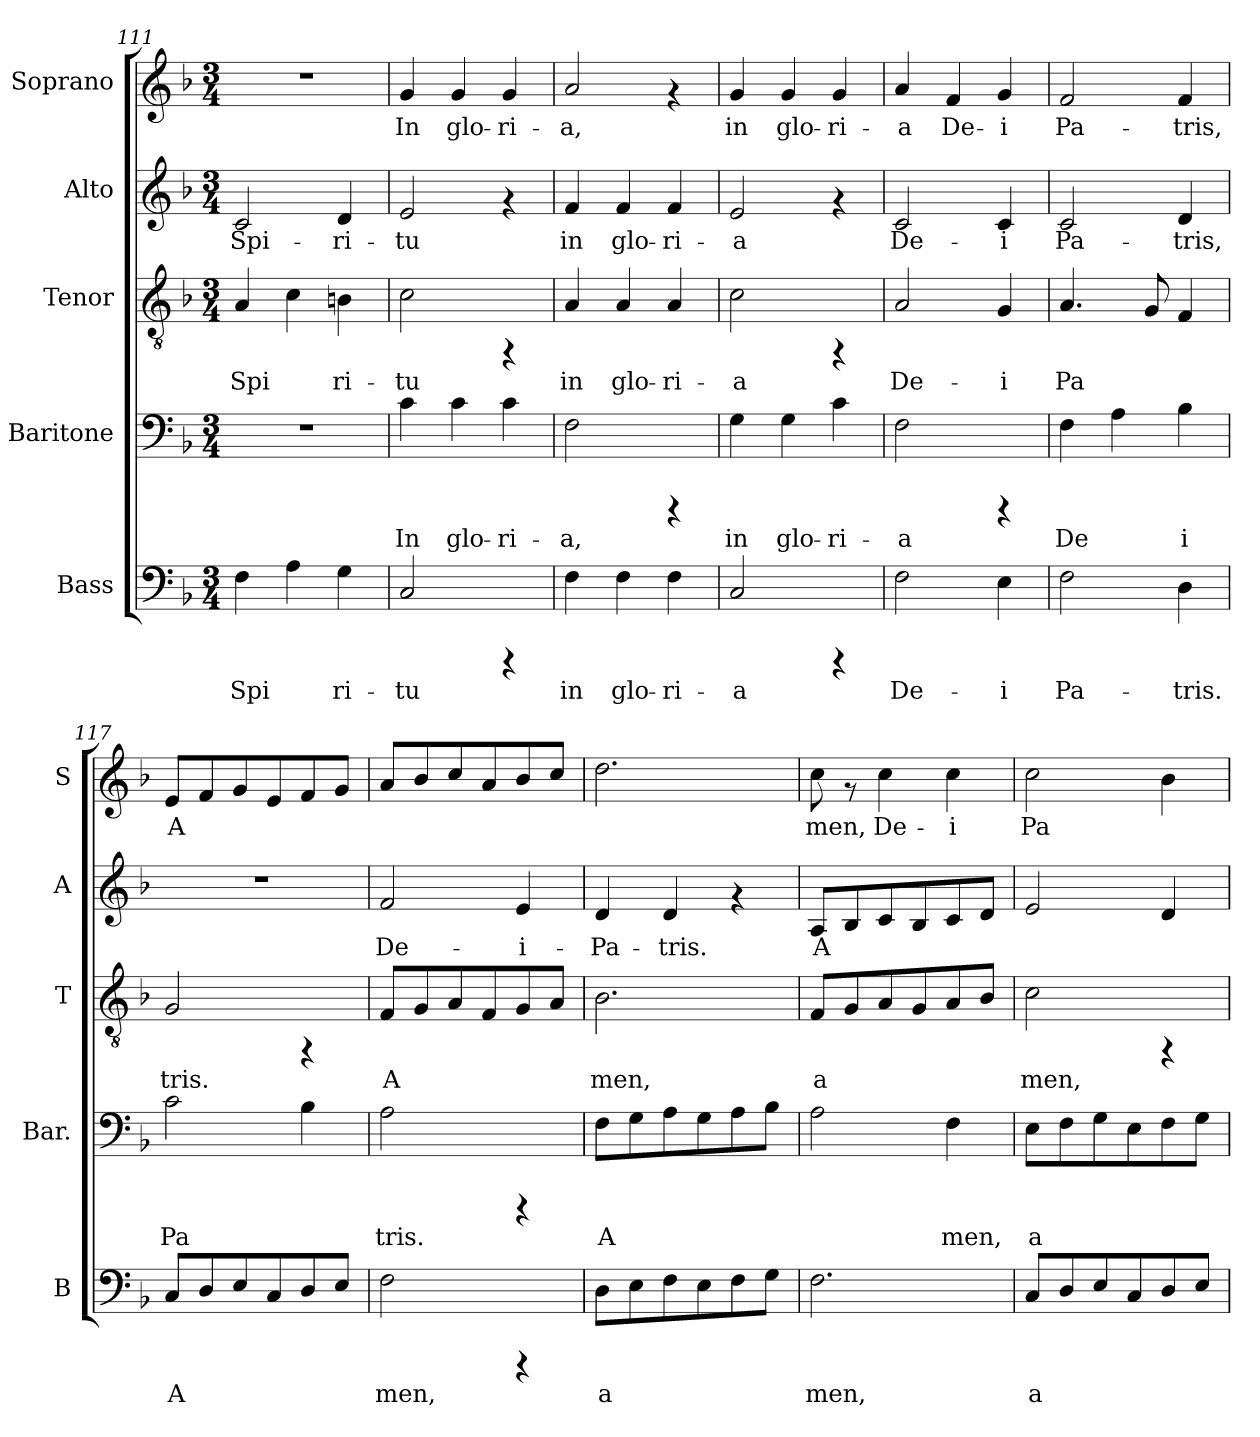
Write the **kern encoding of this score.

**kern	**text	**kern	**text	**kern	**text	**kern	**text	**kern	**text
*part5	*part5	*part4	*part4	*part3	*part3	*part2	*part2	*part1	*part1
*staff5	*staff5	*staff4	*staff4	*staff3	*staff3	*staff2	*staff2	*staff1	*staff1
*I"Bass	*	*I"Baritone	*	*I"Tenor	*	*I"Alto	*	*I"Soprano	*
*I'B	*	*I'Bar.	*	*I'T	*	*I'A	*	*I'S	*
*clefF4	*	*clefF4	*	*clefGv2	*	*clefG2	*	*clefG2	*
*k[b-]	*	*k[b-]	*	*k[b-]	*	*k[b-]	*	*k[b-]	*
*F:	*	*F:	*	*F:	*	*F:	*	*F:	*
*M3/4	*	*M3/4	*	*M3/4	*	*M3/4	*	*M3/4	*
=111	=111	=111	=111	=111	=111	=111	=111	=111	=111
!	!LO:LY:b:cj	!	!	!	!LO:LY:b:cj	!	!LO:LY:b:cj	!	!
4F\	Spi-	2.r	.	4A/	Spi-	2c/	Spi-	2.r	.
!	!LO:LY:b:cj	!	!	!	!LO:LY:b:cj	!	!	!	!
4A\	--	.	.	4c\	--	.	.	.	.
!	!LO:LY:b:cj	!	!	!	!LO:LY:b:cj	!	!LO:LY:b:cj	!	!
4G\	-ri-	.	.	4Bn\	-ri-	4d/	-ri-	.	.
!!LO:PB:g=z
=112	=112	=112	=112	=112	=112	=112	=112	=112	=112
!	!LO:LY:b:cj	!	!LO:LY:b:cj	!	!LO:LY:b:cj	!	!LO:LY:b:cj	!	!LO:LY:b:cj
2C/	-tu	4c\	In	2c\	-tu	2e/	-tu	4g/	In
!	!	!	!LO:LY:b:cj	!	!	!	!	!	!LO:LY:b:cj
.	.	4c\	glo-	.	.	.	.	4g/	glo-
!	!	!	!LO:LY:b:cj	!	!	!	!	!	!LO:LY:b:cj
4rCCC	.	4c\	-ri-	4rFF	.	4rf	.	4g/	-ri-
=113	=113	=113	=113	=113	=113	=113	=113	=113	=113
!	!LO:LY:b:cj	!	!LO:LY:b:cj	!	!LO:LY:b:cj	!	!LO:LY:b:cj	!	!LO:LY:b:cj
4F\	in	2F\	-a,	4A/	in	4f/	in	2a/	-a,
!	!LO:LY:b:cj	!	!	!	!LO:LY:b:cj	!	!LO:LY:b:cj	!	!
4F\	glo-	.	.	4A/	glo-	4f/	glo-	.	.
!	!LO:LY:b:cj	!	!	!	!LO:LY:b:cj	!	!LO:LY:b:cj	!	!
4F\	-ri-	4rCCC	.	4A/	-ri-	4f/	-ri-	4rf	.
=114	=114	=114	=114	=114	=114	=114	=114	=114	=114
!	!LO:LY:b:cj	!	!LO:LY:b:cj	!	!LO:LY:b:cj	!	!LO:LY:b:cj	!	!LO:LY:b:cj
2C/	-a	4G\	in	2c\	-a	2e/	-a	4g/	in
!	!	!	!LO:LY:b:cj	!	!	!	!	!	!LO:LY:b:cj
.	.	4G\	glo-	.	.	.	.	4g/	glo-
!	!	!	!LO:LY:b:cj	!	!	!	!	!	!LO:LY:b:cj
4rCCC	.	4c\	-ri-	4rFF	.	4rf	.	4g/	-ri-
=115	=115	=115	=115	=115	=115	=115	=115	=115	=115
!	!LO:LY:b:cj	!	!LO:LY:b:cj	!	!LO:LY:b:cj	!	!LO:LY:b:cj	!	!LO:LY:b:cj
2F\	De-	2F\	-a	2A/	De-	2c/	De-	4a/	-a
!	!	!	!	!	!	!	!	!	!LO:LY:b:cj
.	.	.	.	.	.	.	.	4f/	De-
!	!LO:LY:b:cj	!	!	!	!LO:LY:b:cj	!	!LO:LY:b:cj	!	!LO:LY:b:cj
4E\	-i	4rCCC	.	4G/	-i	4c/	-i	4g/	-i
=116	=116	=116	=116	=116	=116	=116	=116	=116	=116
!	!LO:LY:b:cj	!	!LO:LY:b:cj	!	!LO:LY:b:cj	!	!LO:LY:b:cj	!	!LO:LY:b:cj
2F\	Pa-	4F\	De-	4.A/	Pa-	2c/	Pa-	2f/	Pa-
!	!	!	!LO:LY:b:cj	!	!	!	!	!	!
.	.	4A\	--	.	.	.	.	.	.
!	!	!	!	!	!LO:LY:b:cj	!	!	!	!
.	.	.	.	8G/	--	.	.	.	.
!	!LO:LY:b:cj	!	!LO:LY:b:cj	!	!LO:LY:b:cj	!	!LO:LY:b:cj	!	!LO:LY:b:cj
4D\	-tris.	4B-\	-i	4F/	--	4d/	-tris,	4f/	-tris,
!!LO:LB:g=z
=117	=117	=117	=117	=117	=117	=117	=117	=117	=117
!	!LO:LY:b:cj	!	!LO:LY:b:cj	!	!LO:LY:b:cj	!	!	!	!LO:LY:b:cj
8C/L	A-	2c\	Pa-	2G/	-tris.	2.r	.	8e/L	A-
!	!LO:LY:b:cj	!	!	!	!	!	!	!	!LO:LY:b:cj
8D/	--	.	.	.	.	.	.	8f/	--
!	!LO:LY:b:cj	!	!	!	!	!	!	!	!LO:LY:b:cj
8E/	--	.	.	.	.	.	.	8g/	--
!	!LO:LY:b:cj	!	!	!	!	!	!	!	!LO:LY:b:cj
8C/	--	.	.	.	.	.	.	8e/	--
!	!LO:LY:b:cj	!	!LO:LY:b:cj	!	!	!	!	!	!LO:LY:b:cj
8D/	--	4B-\	--	4rFF	.	.	.	8f/	--
!	!LO:LY:b:cj	!	!	!	!	!	!	!	!LO:LY:b:cj
8E/J	--	.	.	.	.	.	.	8g/J	--
=118	=118	=118	=118	=118	=118	=118	=118	=118	=118
!	!LO:LY:b:cj	!	!LO:LY:b:cj	!	!LO:LY:b:cj	!	!LO:LY:b:cj	!	!LO:LY:b:cj
2F\	-men,	2A\	-tris.	8F/L	A-	2f/	De-	8a/L	--
!	!	!	!	!	!LO:LY:b:cj	!	!	!	!LO:LY:b:cj
.	.	.	.	8G/	--	.	.	8b-/	--
!	!	!	!	!	!LO:LY:b:cj	!	!	!	!LO:LY:b:cj
.	.	.	.	8A/	--	.	.	8cc/	--
!	!	!	!	!	!LO:LY:b:cj	!	!	!	!LO:LY:b:cj
.	.	.	.	8F/	--	.	.	8a/	--
!	!	!	!	!	!LO:LY:b:cj	!	!LO:LY:b:cj	!	!LO:LY:b:cj
4rCCC	.	4rCCC	.	8G/	--	4e/	-i-	8b-/	--
!	!	!	!	!	!LO:LY:b:cj	!	!	!	!LO:LY:b:cj
.	.	.	.	8A/J	--	.	.	8cc/J	--
=119	=119	=119	=119	=119	=119	=119	=119	=119	=119
!	!LO:LY:b:cj	!	!LO:LY:b:cj	!	!LO:LY:b:cj	!	!LO:LY:b:cj	!	!LO:LY:b:cj
8D\L	a-	8F\L	A-	2.B-\	-men,	4d/	-Pa-	2.dd\	--
!	!LO:LY:b:cj	!	!LO:LY:b:cj	!	!	!	!	!	!
8E\	--	8G\	--	.	.	.	.	.	.
!	!LO:LY:b:cj	!	!LO:LY:b:cj	!	!	!	!LO:LY:b:cj	!	!
8F\	--	8A\	--	.	.	4d/	-tris.	.	.
!	!LO:LY:b:cj	!	!LO:LY:b:cj	!	!	!	!	!	!
8E\	--	8G\	--	.	.	.	.	.	.
!	!LO:LY:b:cj	!	!LO:LY:b:cj	!	!	!	!	!	!
8F\	--	8A\	--	.	.	4rf	.	.	.
!	!LO:LY:b:cj	!	!LO:LY:b:cj	!	!	!	!	!	!
8G\J	--	8B-\J	--	.	.	.	.	.	.
=120	=120	=120	=120	=120	=120	=120	=120	=120	=120
!	!LO:LY:b:cj	!	!LO:LY:b:cj	!	!LO:LY:b:cj	!	!LO:LY:b:cj	!	!LO:LY:b:cj
2.F\	-men,	2A\	--	8F/L	a-	8A/L	A-	8cc\	-men,
!	!	!	!	!	!LO:LY:b:cj	!	!LO:LY:b:cj	!	!
.	.	.	.	8G/	--	8B-/	--	8rf	.
!	!	!	!	!	!LO:LY:b:cj	!	!LO:LY:b:cj	!	!LO:LY:b:cj
.	.	.	.	8A/	--	8c/	--	4cc\	De-
!	!	!	!	!	!LO:LY:b:cj	!	!LO:LY:b:cj	!	!
.	.	.	.	8G/	--	8B-/	--	.	.
!	!	!	!LO:LY:b:cj	!	!LO:LY:b:cj	!	!LO:LY:b:cj	!	!LO:LY:b:cj
.	.	4F\	-men,	8A/	--	8c/	--	4cc\	-i
!	!	!	!	!	!LO:LY:b:cj	!	!LO:LY:b:cj	!	!
.	.	.	.	8B-/J	--	8d/J	--	.	.
=121	=121	=121	=121	=121	=121	=121	=121	=121	=121
!	!LO:LY:b:cj	!	!LO:LY:b:cj	!	!LO:LY:b:cj	!	!LO:LY:b:cj	!	!LO:LY:b:cj
8C/L	a-	8E\L	a-	2c\	-men,	2e/	--	2cc\	Pa-
!	!LO:LY:b:cj	!	!LO:LY:b:cj	!	!	!	!	!	!
8D/	--	8F\	--	.	.	.	.	.	.
!	!LO:LY:b:cj	!	!LO:LY:b:cj	!	!	!	!	!	!
8E/	--	8G\	--	.	.	.	.	.	.
!	!LO:LY:b:cj	!	!LO:LY:b:cj	!	!	!	!	!	!
8C/	--	8E\	--	.	.	.	.	.	.
!	!LO:LY:b:cj	!	!LO:LY:b:cj	!	!	!	!LO:LY:b:cj	!	!LO:LY:b:cj
8D/	--	8F\	--	4rFF	.	4d/	--	4b-\	--
!	!LO:LY:b:cj	!	!LO:LY:b:cj	!	!	!	!	!	!
8E/J	--	8G\J	--	.	.	.	.	.	.
=	=	=	=	=	=	=	=	=	=
*-	*-	*-	*-	*-	*-	*-	*-	*-	*-
